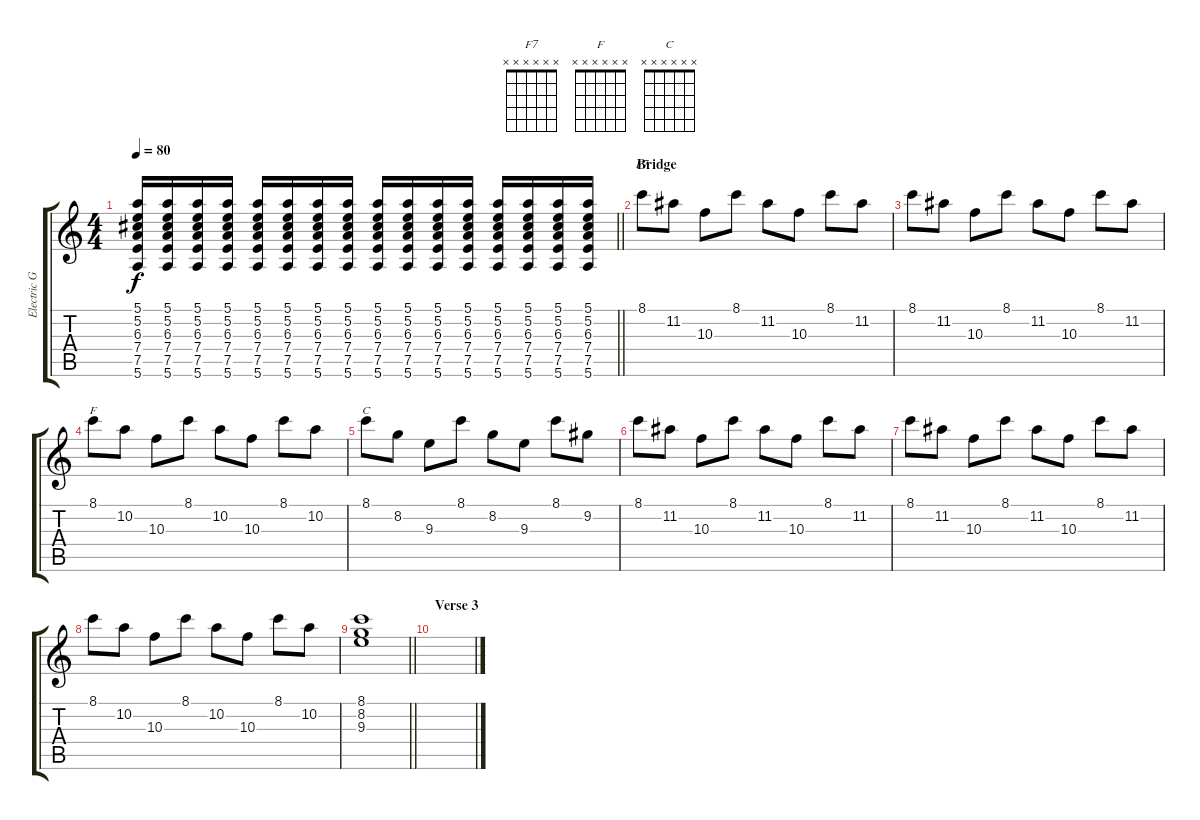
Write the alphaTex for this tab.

\track ("Electric Guitar" "Electric G") {instrument electricguitarclean}
\staff {score tabs}
\tuning (E4 B3 G3 D3 A2 E2) {hide}
\chord ("F7" x x x x x x)
\chord ("F" x x x x x x)
\chord ("C" x x x x x x)
\ts (4 4)
\tempo 80
\clef g2
\barLineRight lightlight
\ks c
(5.1 5.2 6.3 7.4 7.5 5.6).16{dy f volume 8} (5.1 5.2 6.3 7.4 7.5 5.6).16 (5.1 5.2 6.3 7.4 7.5 5.6).16 (5.1 5.2 6.3 7.4 7.5 5.6).16 (5.1 5.2 6.3 7.4 7.5 5.6).16 (5.1 5.2 6.3 7.4 7.5 5.6).16 (5.1 5.2 6.3 7.4 7.5 5.6).16 (5.1 5.2 6.3 7.4 7.5 5.6).16 (5.1 5.2 6.3 7.4 7.5 5.6).16 (5.1 5.2 6.3 7.4 7.5 5.6).16 (5.1 5.2 6.3 7.4 7.5 5.6).16 (5.1 5.2 6.3 7.4 7.5 5.6).16 (5.1 5.2 6.3 7.4 7.5 5.6).16 (5.1 5.2 6.3 7.4 7.5 5.6).16 (5.1 5.2 6.3 7.4 7.5 5.6).16 (5.1 5.2 6.3 7.4 7.5 5.6).16 |
\section ("" "Bridge")
8.1.8{ch "F7" volume 16} 11.2.8 10.3.8 8.1.8 11.2.8 10.3.8 8.1.8 11.2.8 |
8.1.8 11.2.8 10.3.8 8.1.8 11.2.8 10.3.8 8.1.8 11.2.8 |
8.1.8{ch "F"} 10.2.8 10.3.8 8.1.8 10.2.8 10.3.8 8.1.8 10.2.8 |
8.1.8{ch "C"} 8.2.8 9.3.8 8.1.8 8.2.8 9.3.8 8.1.8 9.2.8 |
8.1.8 11.2.8 10.3.8 8.1.8 11.2.8 10.3.8 8.1.8 11.2.8 |
8.1.8 11.2.8 10.3.8 8.1.8 11.2.8 10.3.8 8.1.8 11.2.8 |
8.1.8 10.2.8 10.3.8 8.1.8 10.2.8 10.3.8 8.1.8 10.2.8 |
\barLineRight lightlight
(8.1 8.2 9.3).1 |
\section ("" "Verse 3")
